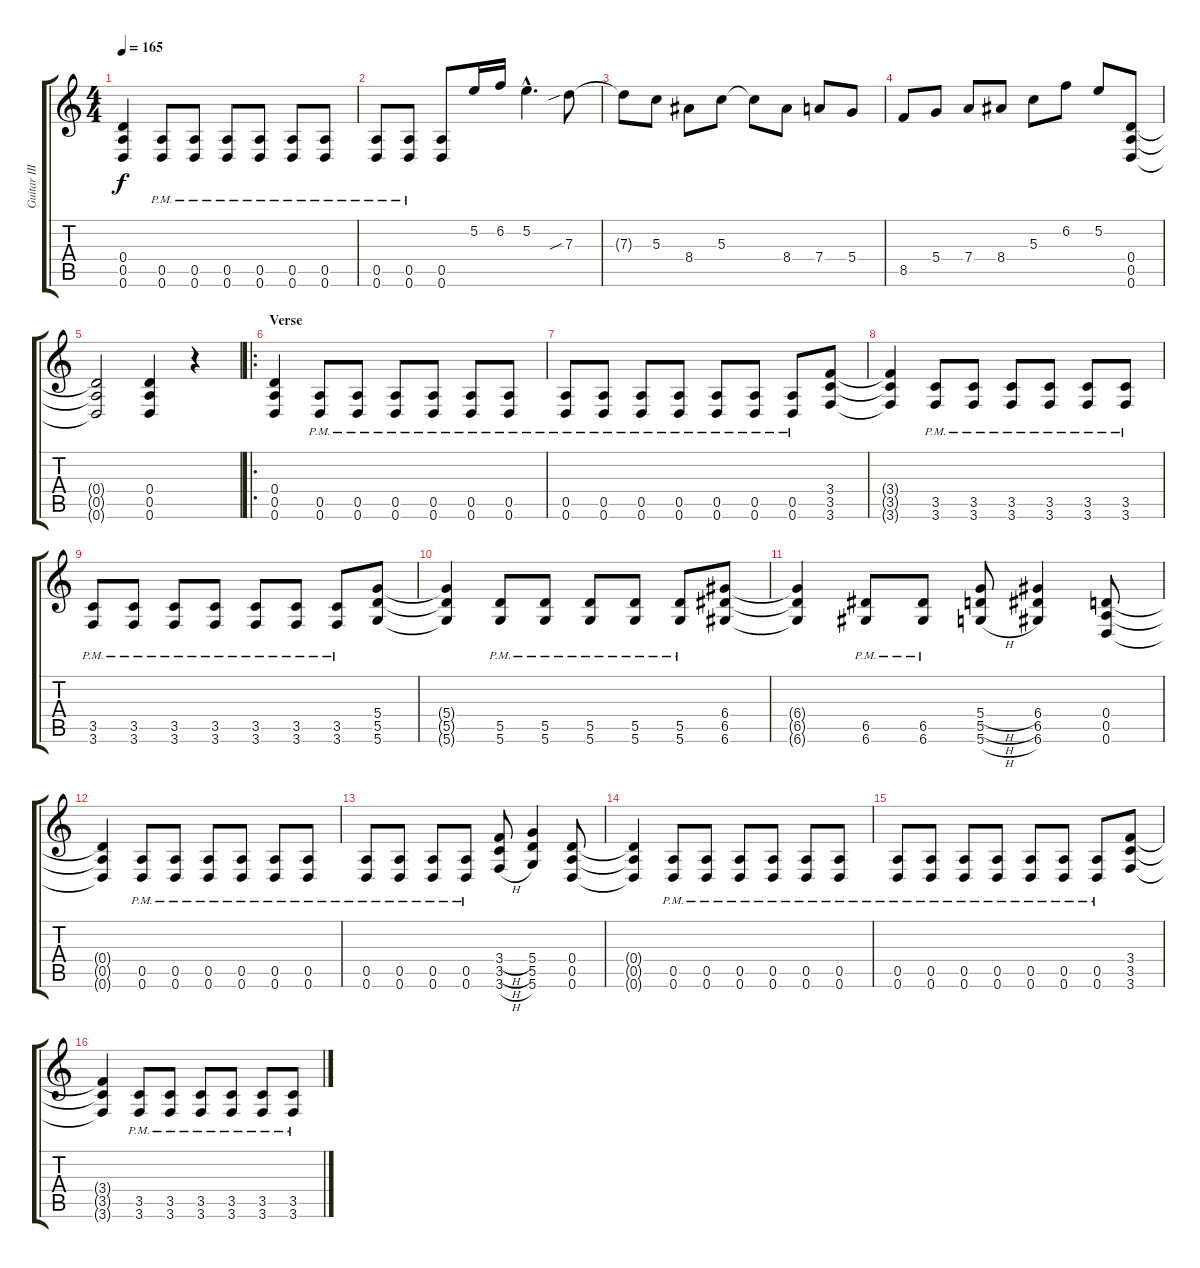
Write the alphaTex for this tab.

\track ("Guitar III" "Guitar III") {instrument distortionguitar}
\staff {score tabs}
\tuning (E4 B3 G3 D3 A2 D2) {hide}
\ts (4 4)
\tempo 165
\clef g2
\ks c
(0.4{t} 0.5{t} 0.6{t}).4{dy f} (0.5{pm} 0.6{pm}).8 (0.5{pm} 0.6{pm}).8 (0.5{pm} 0.6{pm}).8 (0.5{pm} 0.6{pm}).8 (0.5{pm} 0.6{pm}).8 (0.5{pm} 0.6{pm}).8 |
(0.5{pm} 0.6{pm}).8 (0.5{pm} 0.6{pm}).8 (0.5 0.6).8 5.2.16 6.2.16 5.2{hac}.4{d} 7.3{sib}.8 |
7.3{t}.8 5.3.8 8.4.8 5.3.8 5.3{t}.8 8.4.8 7.4.8 5.4.8 |
8.5.8 5.4.8 7.4.8 8.4.8 5.3.8 6.2.8 5.2.8 (0.4 0.5 0.6).8 |
(0.4{t} 0.5{t} 0.6{t}).2 (0.4 0.5 0.6).4 r.4 |
\ro
\section ("" "Verse")
(0.4 0.5 0.6).4 (0.5{pm} 0.6{pm}).8 (0.5{pm} 0.6{pm}).8 (0.5{pm} 0.6{pm}).8 (0.5{pm} 0.6{pm}).8 (0.5{pm} 0.6{pm}).8 (0.5{pm} 0.6{pm}).8 |
(0.5{pm} 0.6{pm}).8 (0.5{pm} 0.6{pm}).8 (0.5{pm} 0.6{pm}).8 (0.5{pm} 0.6{pm}).8 (0.5{pm} 0.6{pm}).8 (0.5{pm} 0.6{pm}).8 (0.5{pm} 0.6{pm}).8 (3.4 3.5 3.6).8 |
(3.4{t} 3.5{t} 3.6{t}).4 (3.5{pm} 3.6{pm}).8 (3.5{pm} 3.6{pm}).8 (3.5{pm} 3.6{pm}).8 (3.5{pm} 3.6{pm}).8 (3.5{pm} 3.6{pm}).8 (3.5{pm} 3.6{pm}).8 |
(3.5{pm} 3.6{pm}).8 (3.5{pm} 3.6{pm}).8 (3.5{pm} 3.6{pm}).8 (3.5{pm} 3.6{pm}).8 (3.5{pm} 3.6{pm}).8 (3.5{pm} 3.6{pm}).8 (3.5{pm} 3.6{pm}).8 (5.4 5.5 5.6).8 |
(5.4{t} 5.5{t} 5.6{t}).4 (5.5{pm} 5.6{pm}).8 (5.5{pm} 5.6{pm}).8 (5.5{pm} 5.6{pm}).8 (5.5{pm} 5.6{pm}).8 (5.5{pm} 5.6{pm}).8 (6.4 6.5 6.6).8 |
(6.4{t} 6.5{t} 6.6{t}).4 (6.5{pm} 6.6{pm}).8 (6.5{pm} 6.6{pm}).8 (5.4{h} 5.5{h} 5.6{h}).8 (6.4 6.5 6.6).4 (0.4 0.5 0.6).8 |
(0.4{t} 0.5{t} 0.6{t}).4 (0.5{pm} 0.6{pm}).8 (0.5{pm} 0.6{pm}).8 (0.5{pm} 0.6{pm}).8 (0.5{pm} 0.6{pm}).8 (0.5{pm} 0.6{pm}).8 (0.5{pm} 0.6{pm}).8 |
(0.5{pm} 0.6{pm}).8 (0.5{pm} 0.6{pm}).8 (0.5{pm} 0.6{pm}).8 (0.5{pm} 0.6{pm}).8 (3.4{h} 3.5{h} 3.6{h}).8 (5.4 5.5 5.6).4 (0.4 0.5 0.6).8 |
(0.4{t} 0.5{t} 0.6{t}).4 (0.5{pm} 0.6{pm}).8 (0.5{pm} 0.6{pm}).8 (0.5{pm} 0.6{pm}).8 (0.5{pm} 0.6{pm}).8 (0.5{pm} 0.6{pm}).8 (0.5{pm} 0.6{pm}).8 |
(0.5{pm} 0.6{pm}).8 (0.5{pm} 0.6{pm}).8 (0.5{pm} 0.6{pm}).8 (0.5{pm} 0.6{pm}).8 (0.5{pm} 0.6{pm}).8 (0.5{pm} 0.6{pm}).8 (0.5{pm} 0.6{pm}).8 (3.4 3.5 3.6).8 |
(3.4{t} 3.5{t} 3.6{t}).4 (3.5{pm} 3.6{pm}).8 (3.5{pm} 3.6{pm}).8 (3.5{pm} 3.6{pm}).8 (3.5{pm} 3.6{pm}).8 (3.5{pm} 3.6{pm}).8 (3.5{pm} 3.6{pm}).8
